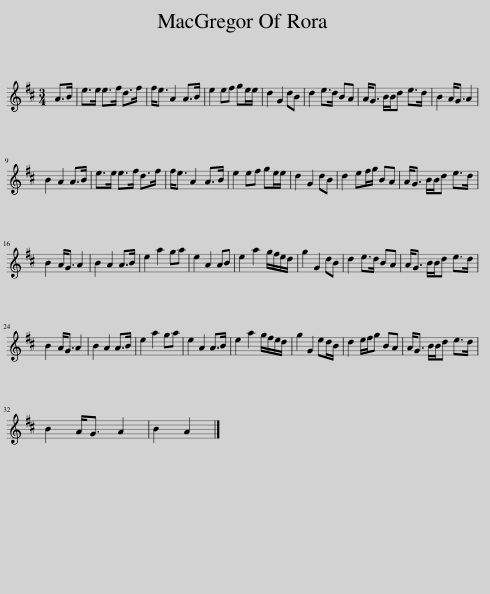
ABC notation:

X:1
L:1/8
M:3/4
I:linebreak $
K:D
V:1 treble
V:1
 A>B | e>e e>f d>f | f<e A2 A>B | e2 ef ge/e/ | d2 G2 dB | %5
 d2 e>d BA | A<G B/B/d e>d | B2 A<G A2 |$ B2 A2 A>B | e>e e>f d>f | %10
 f<e A2 A>B | e2 ef ge/e/ | d2 G2 dB | d2 ef/g/ BA | A<G B/B/d e>d |$ %15
 B2 A<G A2 | B2 A2 A>B | e2 a2 ga | e2 A2 AB | e2 a2 g/f/e/d/ | %20
 g2 G2 dB | d2 e>d BA | A<G B/B/d e>d |$ B2 A<G A2 | B2 A2 A>B | %25
 e2 a2 ga | e2 A2 A>B | e2 a2 g/f/e/d/ | g2 G2 ed/B/ | d2 e/f/g BA | %30
 A<G B/B/d e>d |$ B2 A<G A2 | B2 A2 |] %33
